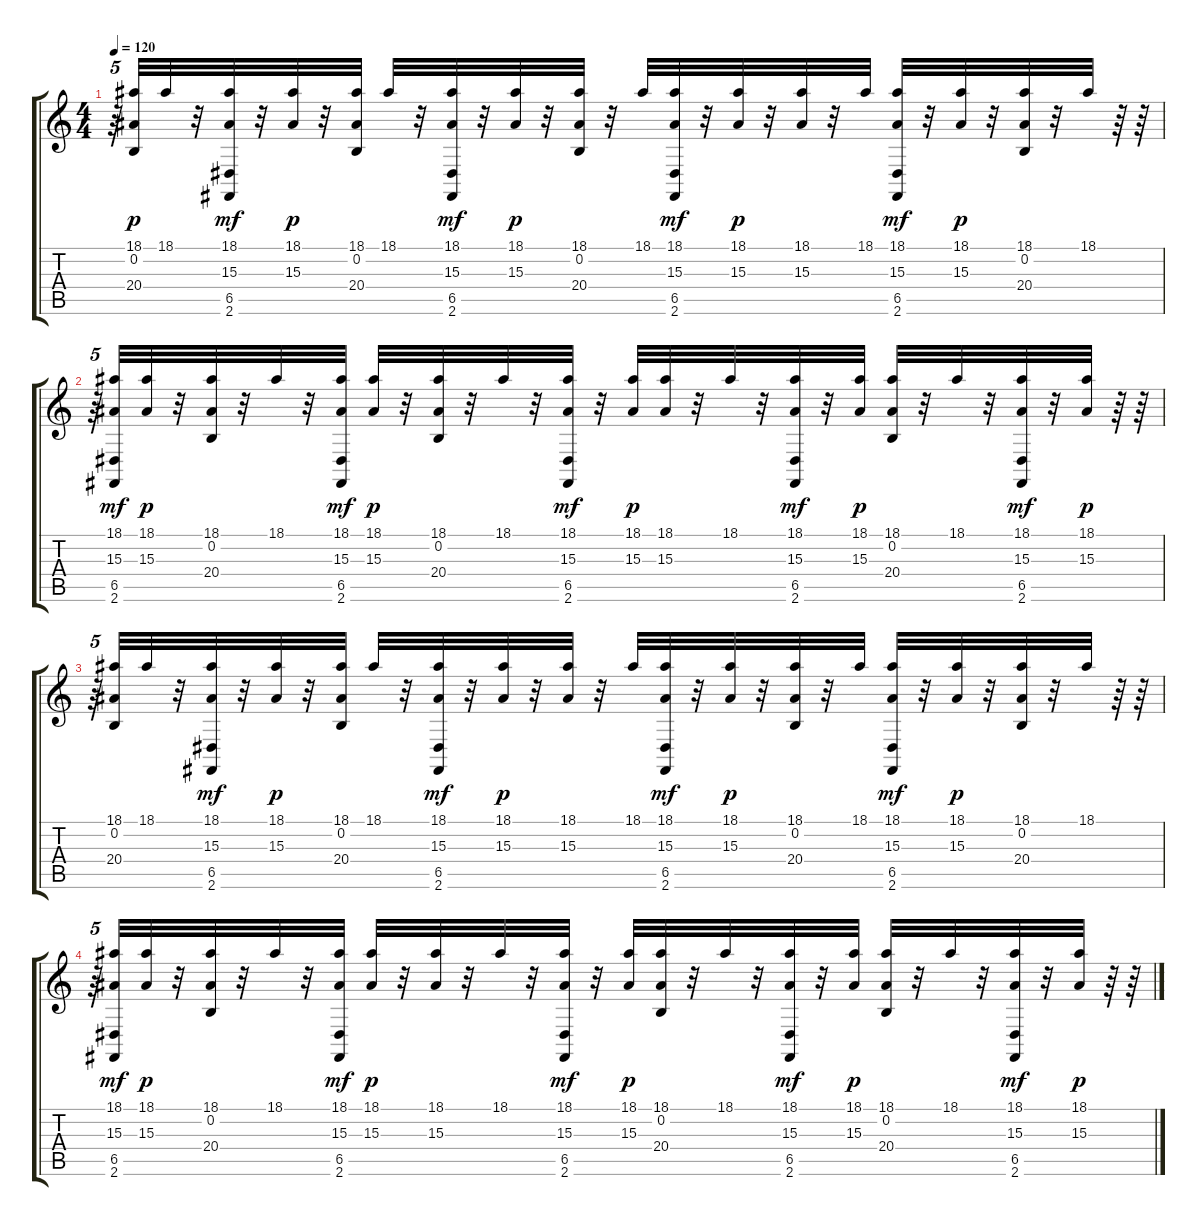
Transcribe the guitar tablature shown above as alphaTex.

\track "" {instrument drawbarorgan}
\staff {score tabs}
\tuning (E4 B3 G3 D3 A2 E2) {hide}
\ts (4 4)
\tempo 120
\clef g2
\ks c
r.64{tu (5 4) dy p} (18.1 0.2 20.4).32 18.1.32 r.32 (18.1 15.3 6.5 2.6).32{dy mf} r.32 (18.1 15.3).32{dy p} r.32 (18.1 0.2 20.4).32 18.1.32 r.32 (18.1 15.3 6.5 2.6).32{dy mf} r.32 (18.1 15.3).32{dy p} r.32 (18.1 0.2 20.4).32 r.32 18.1.32 (18.1 15.3 6.5 2.6).32{dy mf} r.32 (18.1 15.3).32{dy p} r.32 (18.1 15.3).32 r.32 18.1.32 (18.1 15.3 6.5 2.6).32{dy mf} r.32 (18.1 15.3).32{dy p} r.32 (18.1 0.2 20.4).32 r.32 18.1.32 r.64 r.64 |
r.64{tu (5 4)} (18.1 15.3 6.5 2.6).32{dy mf} (18.1 15.3).32{dy p} r.32 (18.1 0.2 20.4).32 r.32 18.1.32 r.32 (18.1 15.3 6.5 2.6).32{dy mf} (18.1 15.3).32{dy p} r.32 (18.1 0.2 20.4).32 r.32 18.1.32 r.32 (18.1 15.3 6.5 2.6).32{dy mf} r.32 (18.1 15.3).32{dy p} (18.1 15.3).32 r.32 18.1.32 r.32 (18.1 15.3 6.5 2.6).32{dy mf} r.32 (18.1 15.3).32{dy p} (18.1 0.2 20.4).32 r.32 18.1.32 r.32 (18.1 15.3 6.5 2.6).32{dy mf} r.32 (18.1 15.3).32{dy p} r.64 r.64 |
r.64{tu (5 4)} (18.1 0.2 20.4).32 18.1.32 r.32 (18.1 15.3 6.5 2.6).32{dy mf} r.32 (18.1 15.3).32{dy p} r.32 (18.1 0.2 20.4).32 18.1.32 r.32 (18.1 15.3 6.5 2.6).32{dy mf} r.32 (18.1 15.3).32{dy p} r.32 (18.1 15.3).32 r.32 18.1.32 (18.1 15.3 6.5 2.6).32{dy mf} r.32 (18.1 15.3).32{dy p} r.32 (18.1 0.2 20.4).32 r.32 18.1.32 (18.1 15.3 6.5 2.6).32{dy mf} r.32 (18.1 15.3).32{dy p} r.32 (18.1 0.2 20.4).32 r.32 18.1.32 r.64 r.64 |
r.64{tu (5 4)} (18.1 15.3 6.5 2.6).32{dy mf} (18.1 15.3).32{dy p} r.32 (18.1 0.2 20.4).32 r.32 18.1.32 r.32 (18.1 15.3 6.5 2.6).32{dy mf} (18.1 15.3).32{dy p} r.32 (18.1 15.3).32 r.32 18.1.32 r.32 (18.1 15.3 6.5 2.6).32{dy mf} r.32 (18.1 15.3).32{dy p} (18.1 0.2 20.4).32 r.32 18.1.32 r.32 (18.1 15.3 6.5 2.6).32{dy mf} r.32 (18.1 15.3).32{dy p} (18.1 0.2 20.4).32 r.32 18.1.32 r.32 (18.1 15.3 6.5 2.6).32{dy mf} r.32 (18.1 15.3).32{dy p} r.64 r.64
